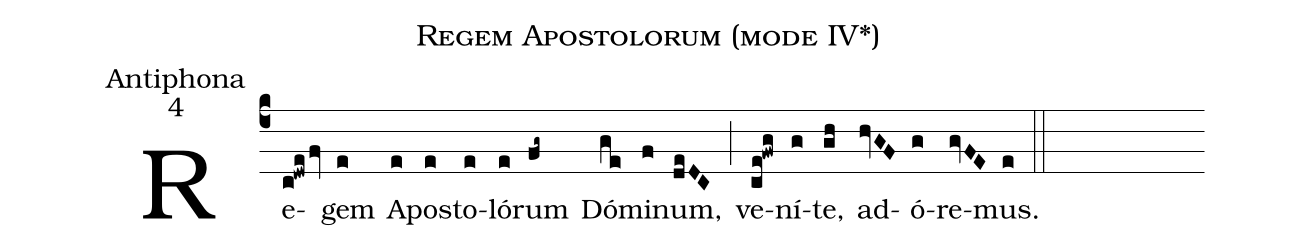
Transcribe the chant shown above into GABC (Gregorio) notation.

name:Regem Apostolorum (mode IV*);
office-part:Antiphona;
mode:4;
%%
(c4)Re(c@dwefv)gem(e) A(e)pos(e)to(e)ló(e)rum(fg~) Dó(ge)mi(f)num,(deDC) (;) ve(ce@fwg)ní(g)te,(gh) ad(hvGF)ó(g)re(gvFE)mus.(e) (::)
